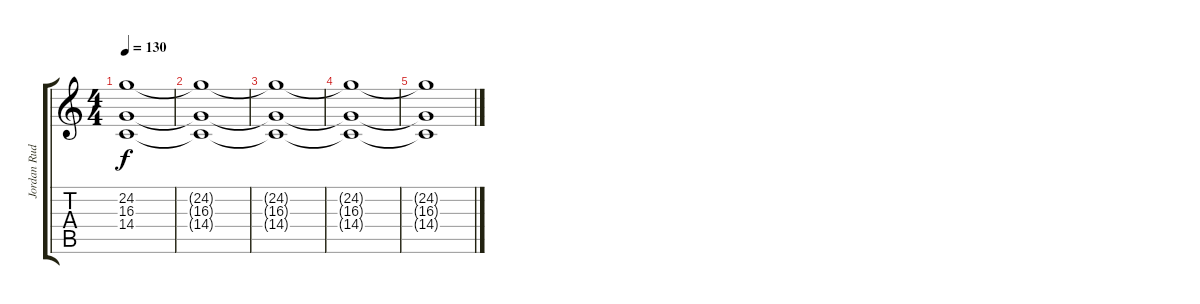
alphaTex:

\track ("Jordan Rudess" "Jordan Rud") {instrument lead2sawtooth}
\staff {score tabs}
\tuning (C4 G3 Eb3 Bb2 F2 C2) {hide}
\ts (4 4)
\tempo 130
\clef g2
\ks c
(24.2{t} 16.3{t} 14.4{t}).1{dy f volume 5} |
(24.2{t} 16.3{t} 14.4{t}).1{volume 7} |
(24.2{t} 16.3{t} 14.4{t}).1 |
(24.2{t} 16.3{t} 14.4{t}).1 |
(24.2{t} 16.3{t} 14.4{t}).1
